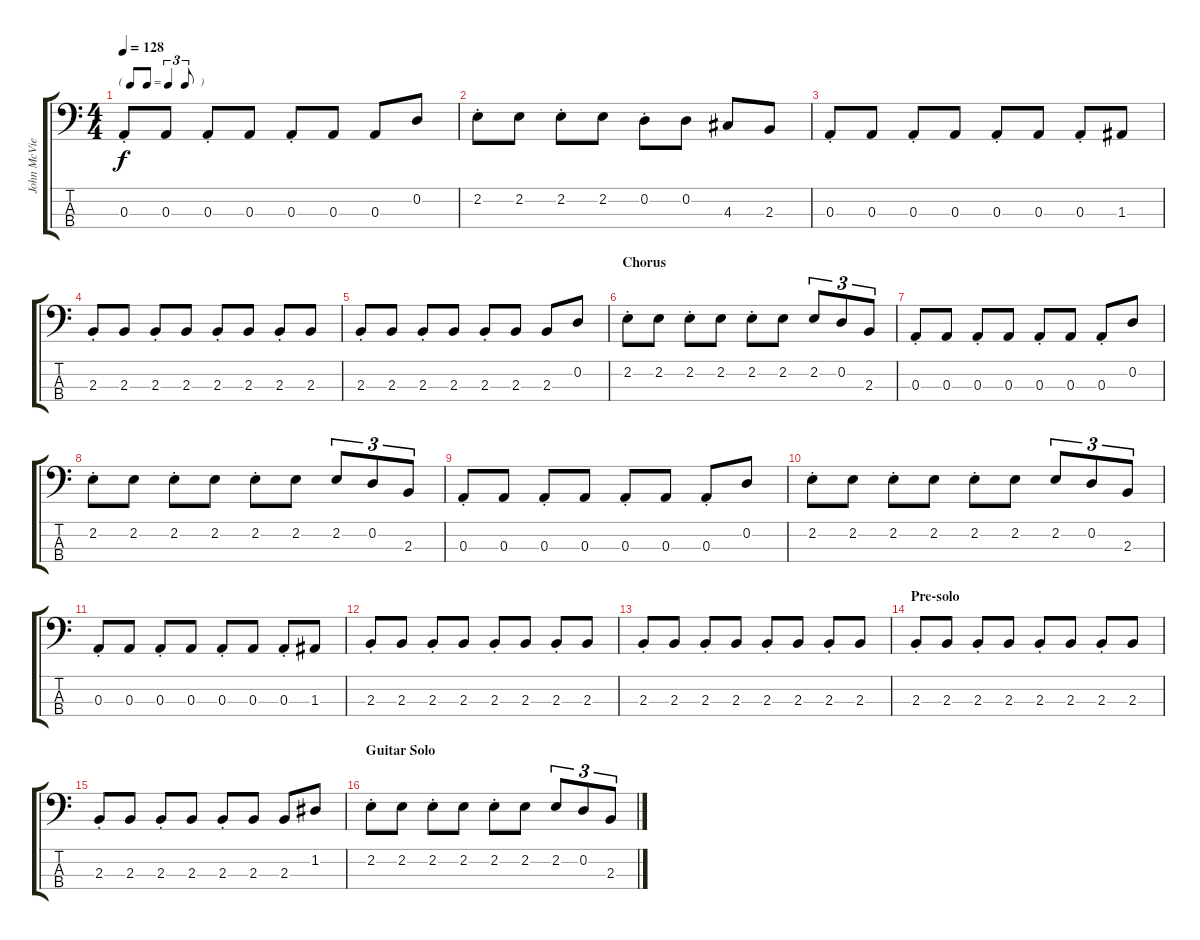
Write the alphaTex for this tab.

\track ("John McVie - Bass" "John McVie") {instrument electricbassfinger}
\staff {score tabs}
\tuning (G2 D2 A1 E1) {hide}
\ts (4 4)
\tf triplet8th
\tempo 128
\clef f4
\ks c
0.3{st}.8{dy f} 0.3.8 0.3{st}.8 0.3.8 0.3{st}.8 0.3.8 0.3.8 0.2.8 |
2.2{st}.8 2.2.8 2.2{st}.8 2.2.8 0.2{st}.8 0.2.8 4.3.8 2.3.8 |
0.3{st}.8 0.3.8 0.3{st}.8 0.3.8 0.3{st}.8 0.3.8 0.3{st}.8 1.3.8 |
2.3{st}.8 2.3.8 2.3{st}.8 2.3.8 2.3{st}.8 2.3.8 2.3{st}.8 2.3.8 |
2.3{st}.8 2.3.8 2.3{st}.8 2.3.8 2.3{st}.8 2.3.8 2.3.8 0.2.8 |
\section ("" "Chorus")
2.2{st}.8 2.2.8 2.2{st}.8 2.2.8 2.2{st}.8 2.2.8 2.2.8{tu (3 2)} 0.2.8{tu (3 2)} 2.3.8{tu (3 2)} |
0.3{st}.8 0.3.8 0.3{st}.8 0.3.8 0.3{st}.8 0.3.8 0.3{st}.8 0.2.8 |
2.2{st}.8 2.2.8 2.2{st}.8 2.2.8 2.2{st}.8 2.2.8 2.2.8{tu (3 2)} 0.2.8{tu (3 2)} 2.3.8{tu (3 2)} |
0.3{st}.8 0.3.8 0.3{st}.8 0.3.8 0.3{st}.8 0.3.8 0.3{st}.8 0.2.8 |
2.2{st}.8 2.2.8 2.2{st}.8 2.2.8 2.2{st}.8 2.2.8 2.2.8{tu (3 2)} 0.2.8{tu (3 2)} 2.3.8{tu (3 2)} |
0.3{st}.8 0.3.8 0.3{st}.8 0.3.8 0.3{st}.8 0.3.8 0.3{st}.8 1.3.8 |
2.3{st}.8 2.3.8 2.3{st}.8 2.3.8 2.3{st}.8 2.3.8 2.3{st}.8 2.3.8 |
2.3{st}.8 2.3.8 2.3{st}.8 2.3.8 2.3{st}.8 2.3.8 2.3{st}.8 2.3.8 |
\section ("" "Pre-solo")
2.3{st}.8 2.3.8 2.3{st}.8 2.3.8 2.3{st}.8 2.3.8 2.3{st}.8 2.3.8 |
2.3{st}.8 2.3.8 2.3{st}.8 2.3.8 2.3{st}.8 2.3.8 2.3.8 1.2.8 |
\section ("" "Guitar Solo")
2.2{st}.8 2.2.8 2.2{st}.8 2.2.8 2.2{st}.8 2.2.8 2.2.8{tu (3 2)} 0.2.8{tu (3 2)} 2.3.8{tu (3 2)}
